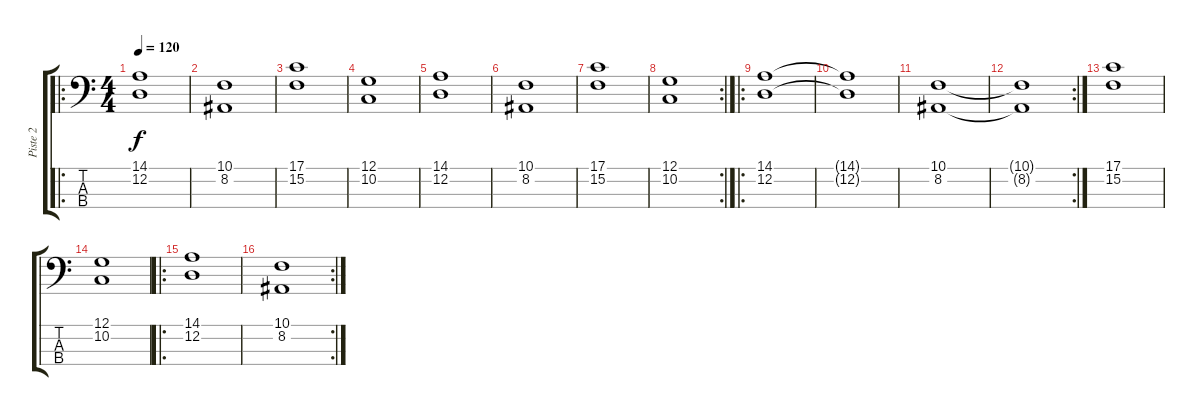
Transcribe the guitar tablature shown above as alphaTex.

\track ("Piste 2" "Piste 2") {instrument stringensemble1}
\staff {score tabs}
\tuning (G2 D2 A1 E1) {hide}
\ro
\ts (4 4)
\tempo 120
\clef f4
\ks c
(14.1 12.2).1{dy f} |
(10.1 8.2).1 |
(17.1 15.2).1 |
(12.1 10.2).1 |
(14.1 12.2).1 |
(10.1 8.2).1 |
(17.1 15.2).1 |
\rc 2
(12.1 10.2).1 |
\ro
(14.1 12.2).1 |
(14.1{t} 12.2{t}).1 |
(10.1 8.2).1 |
\rc 2
(10.1{t} 8.2{t}).1 |
(17.1 15.2).1 |
(12.1 10.2).1 |
\ro
(14.1 12.2).1 |
\rc 2
(10.1 8.2).1
